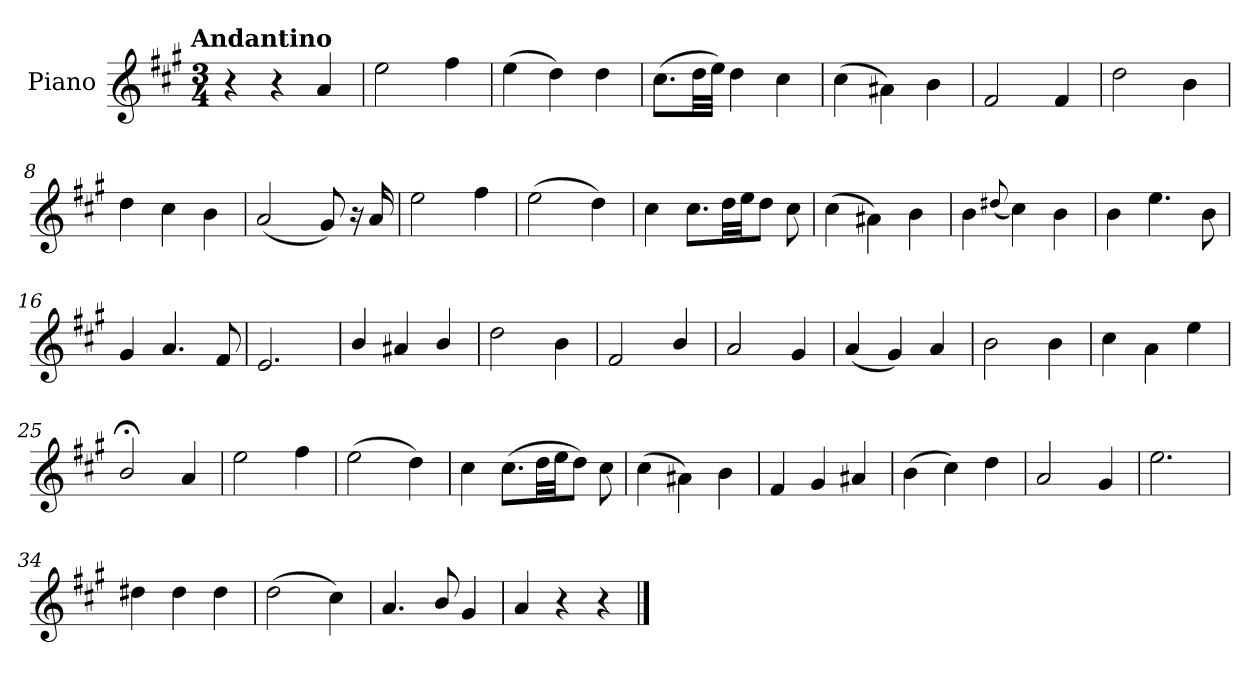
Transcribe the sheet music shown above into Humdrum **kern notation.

**kern
*part1
*staff1
*I"Piano
*I'Pno.
*clefG2
*k[f#c#g#]
!!LO:TX:omd:t=Andantino
*M3/4
*MM91
=1
4r
4r
4a/
=2
2ee\
4ff#\
=3
(>4ee\
4dd\)
4dd\
=4
(>8.cc#\L
32dd\LL
32ee\JJJ)
4dd\
4cc#\
=5
(>4cc#\
4a#X\)
4b\
!!LO:LB:g=z
=6
2f#/
4f#/
=7
2dd\
4b\
=8
4dd\
4cc#\
4b\
=9
(<2a/
8g#/)
16r
16a/
=10
2ee\
4ff#\
!!LO:LB:g=z
=11
(>2ee\
4dd\)
=12
4cc#\
8.cc#\L
32dd\LL
32ee\JJ
8dd\J
8cc#\
=13
(>4cc#\
4a#X\)
4b\
=14
4b\
(<8qqdd#X/
4cc#\)
4b\
=15
4b\
4.ee\
8b\
!!LO:LB:g=z
=16
4g#/
4.a/
8f#/
=17
2.e/
=18
4b/
4a#X/
4b/
=19
2dd\
4b\
=20
2f#/
4b/
!!LO:LB:g=z
=21
2a/
4g#/
=22
(<4a/
4g#/)
4a/
=23
2b\
4b\
=24
4cc#\
4a\
4ee\
=25
2b;</
4a/
=26
2ee\
4ff#\
!!LO:LB:g=z
=27
(>2ee\
4dd\)
=28
4cc#\
(>8.cc#\L
32dd\LL
32ee\JJ
8dd\J)
8cc#\
=29
(>4cc#\
4a#X\)
4b\
=30
4f#/
4g#/
4a#X/
=31
(>4b\
4cc#\)
4dd\
!!LO:LB:g=z
=32
2a/
4g#/
=33
2.ee\
=34
4dd#X\
4dd#\
4dd#\
=35
(>2dd\
4cc#\)
=36
4.a/
8b/
4g#/
=37
4a/
4r
4r
==
*-
